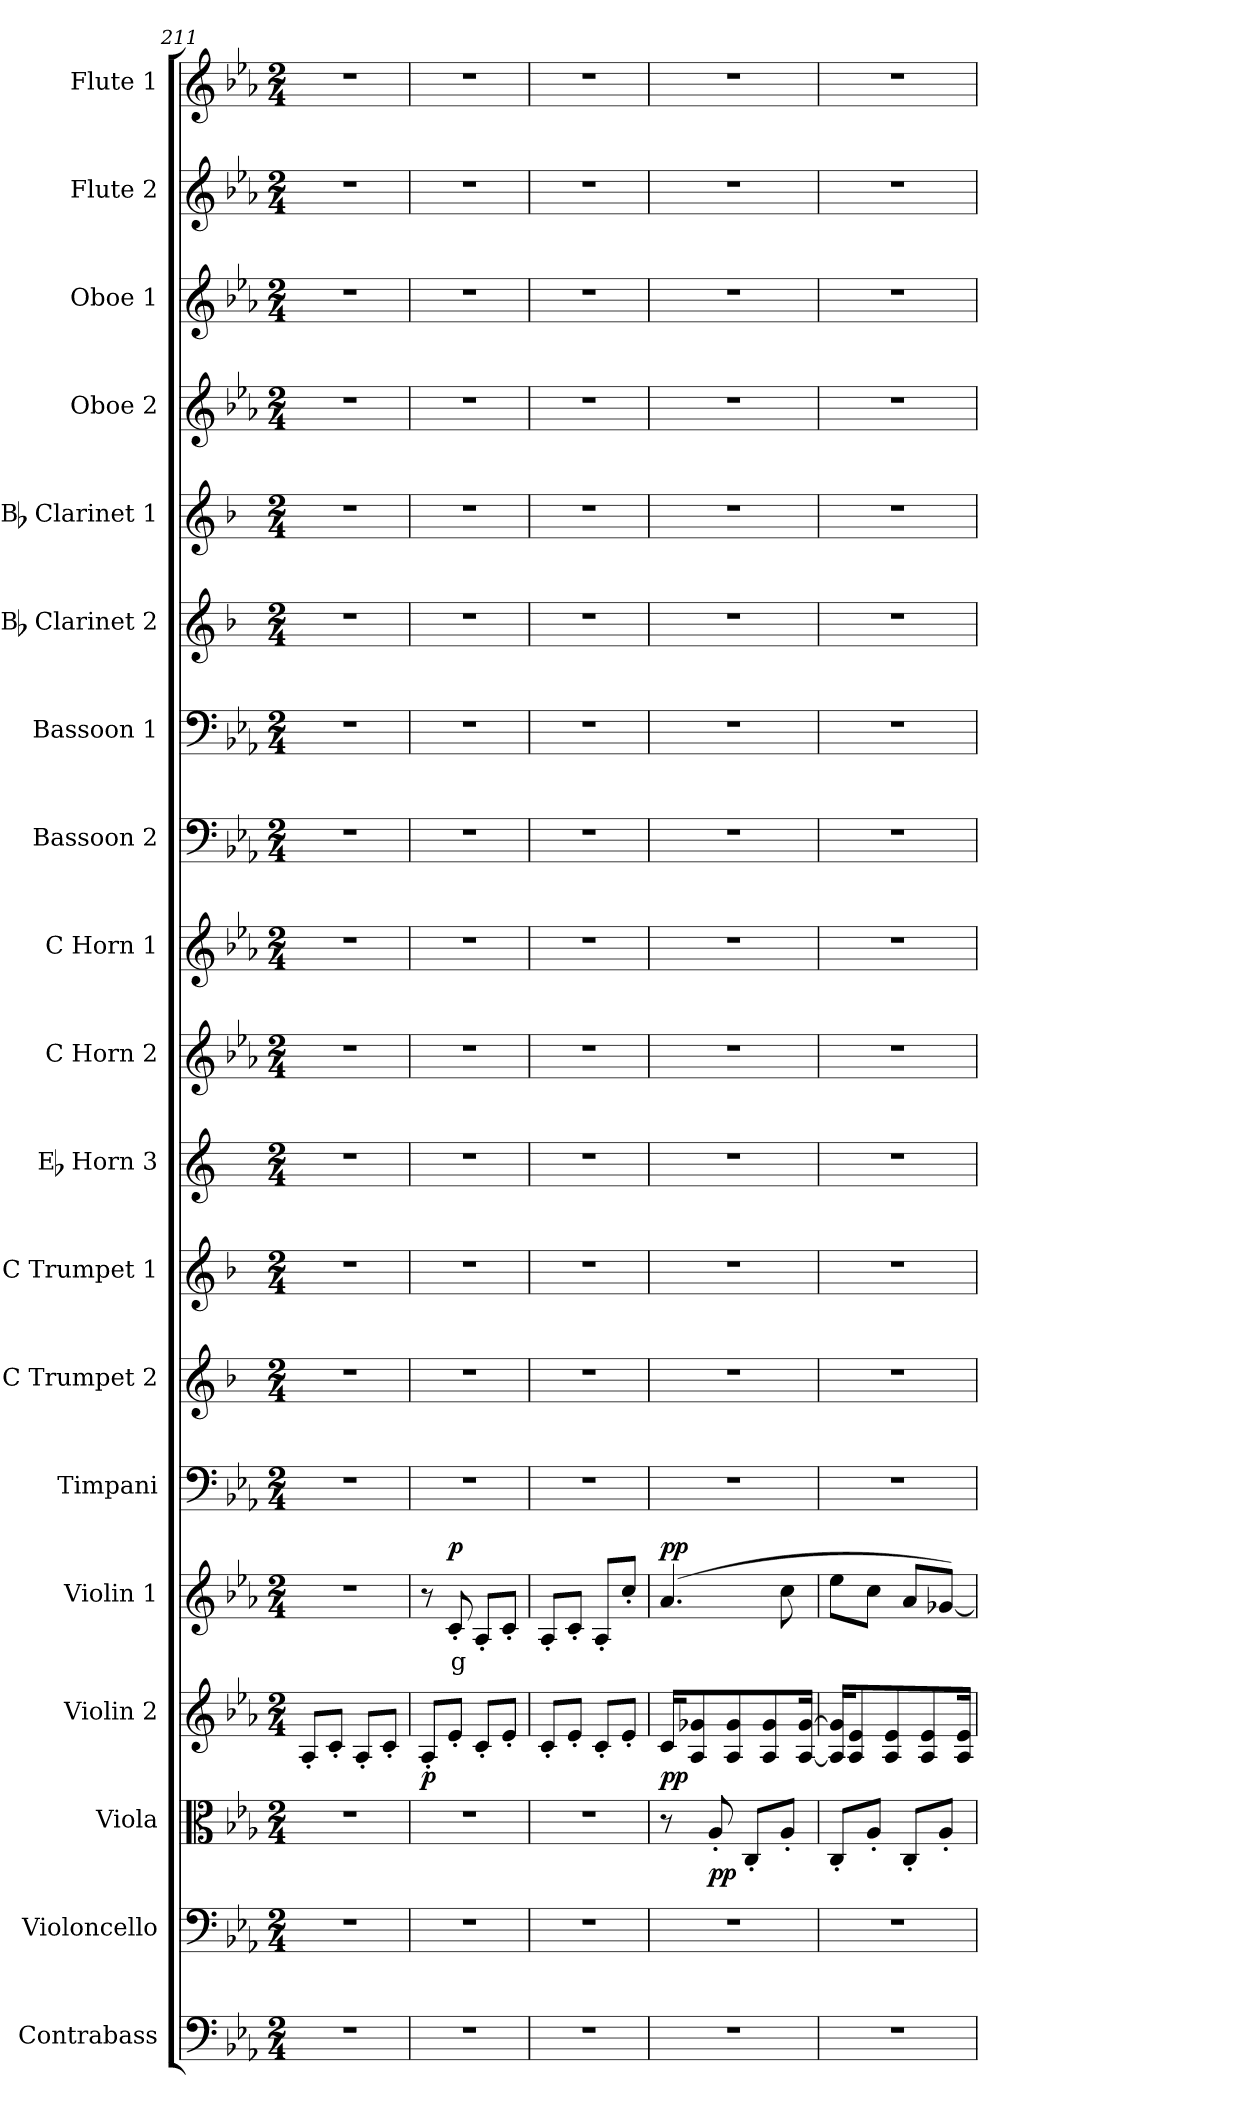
**kern	**kern	**kern	**dynam	**kern	**dynam	**kern	**text	**dynam	**kern	**kern	**kern	**kern	**kern	**kern	**kern	**kern	**kern	**kern	**kern	**kern	**kern	**kern
*part19	*part18	*part17	*part17	*part16	*part16	*part15	*part15	*part15	*part14	*part13	*part12	*part11	*part10	*part9	*part8	*part7	*part6	*part5	*part4	*part3	*part2	*part1
*staff19	*staff18	*staff17	*staff17	*staff16	*staff16	*staff15	*staff15	*staff15	*staff14	*staff13	*staff12	*staff11	*staff10	*staff9	*staff8	*staff7	*staff6	*staff5	*staff4	*staff3	*staff2	*staff1
*I"Contrabass	*I"Violoncello	*I"Viola	*	*I"Violin 2	*	*I"Violin 1	*	*	*I"Timpani	*I"C Trumpet 2	*I"C Trumpet 1	*I"Eb Horn 3	*I"C Horn 2	*I"C Horn 1	*I"Bassoon 2	*I"Bassoon 1	*I"Bb Clarinet 2	*I"Bb Clarinet 1	*I"Oboe 2	*I"Oboe 1	*I"Flute 2	*I"Flute 1
*I'Cb	*I'Vc	*I'Vla	*	*I'Vln 2	*	*I'Vln 1	*	*	*I'Timp	*I'Tpt 2	*I'Tpt 1	*I'Hn 3	*I'Hn 2	*I'Hn 1	*I'Bsn 2	*I'Bsn 1	*I'Cl 2	*I'Cl 1	*I'Ob 2	*I'Ob 1	*I'Fl 2	*I'Fl 1
*clefF4	*clefF4	*clefC3	*	*clefG2	*	*clefG2	*	*	*clefF4	*clefG2	*clefG2	*clefG2	*clefG2	*clefG2	*clefF4	*clefF4	*clefG2	*clefG2	*clefG2	*clefG2	*clefG2	*clefG2
*ITrd7c12	*	*	*	*	*	*	*	*	*	*ITrd1c2	*ITrd1c2	*ITrd5c9	*ITrd7c12	*ITrd7c12	*	*	*ITrd1c2	*ITrd1c2	*	*	*	*
*k[b-e-a-]	*k[b-e-a-]	*k[b-e-a-]	*	*k[b-e-a-]	*	*k[b-e-a-]	*	*	*k[b-e-a-]	*k[b-e-a-]	*k[b-e-a-]	*k[b-e-a-]	*k[b-e-a-]	*k[b-e-a-]	*k[b-e-a-]	*k[b-e-a-]	*k[b-e-a-]	*k[b-e-a-]	*k[b-e-a-]	*k[b-e-a-]	*k[b-e-a-]	*k[b-e-a-]
*M2/4	*M2/4	*M2/4	*	*M2/4	*	*M2/4	*	*	*M2/4	*M2/4	*M2/4	*M2/4	*M2/4	*M2/4	*M2/4	*M2/4	*M2/4	*M2/4	*M2/4	*M2/4	*M2/4	*M2/4
=211	=211	=211	=211	=211	=211	=211	=211	=211	=211	=211	=211	=211	=211	=211	=211	=211	=211	=211	=211	=211	=211	=211
2r	2r	2r	.	8A-'/L	.	2r	.	.	2r	2r	2r	2r	2r	2r	2r	2r	2r	2r	2r	2r	2r	2r
.	.	.	.	8c'/J	.	.	.	.	.	.	.	.	.	.	.	.	.	.	.	.	.	.
.	.	.	.	8A-'/L	.	.	.	.	.	.	.	.	.	.	.	.	.	.	.	.	.	.
.	.	.	.	8c'/J	.	.	.	.	.	.	.	.	.	.	.	.	.	.	.	.	.	.
!!LO:PB:g=z
=212	=212	=212	=212	=212	=212	=212	=212	=212	=212	=212	=212	=212	=212	=212	=212	=212	=212	=212	=212	=212	=212	=212
!	!	!	!	!	!LO:DY:b	!	!	!	!	!	!	!	!	!	!	!	!	!	!	!	!	!
2r	2r	2r	.	8A-'/L	p	8r	.	.	2r	2r	2r	2r	2r	2r	2r	2r	2r	2r	2r	2r	2r	2r
!	!	!	!	!	!	!	!LO:LY:b:color=#FF0000	!LO:DY:b	!	!	!	!	!	!	!	!	!	!	!	!	!	!
.	.	.	.	8e-'/J	.	8c'/	g	p	.	.	.	.	.	.	.	.	.	.	.	.	.	.
.	.	.	.	8c'/L	.	8A-'/L	.	.	.	.	.	.	.	.	.	.	.	.	.	.	.	.
.	.	.	.	8e-'/J	.	8c'/J	.	.	.	.	.	.	.	.	.	.	.	.	.	.	.	.
=213	=213	=213	=213	=213	=213	=213	=213	=213	=213	=213	=213	=213	=213	=213	=213	=213	=213	=213	=213	=213	=213	=213
2r	2r	2r	.	8c'/L	.	8A-'/L	.	.	2r	2r	2r	2r	2r	2r	2r	2r	2r	2r	2r	2r	2r	2r
.	.	.	.	8e-'/J	.	8c'/J	.	.	.	.	.	.	.	.	.	.	.	.	.	.	.	.
.	.	.	.	8c'/L	.	8A-'/L	.	.	.	.	.	.	.	.	.	.	.	.	.	.	.	.
.	.	.	.	8e-'/J	.	8cc'/J	.	.	.	.	.	.	.	.	.	.	.	.	.	.	.	.
=214	=214	=214	=214	=214	=214	=214	=214	=214	=214	=214	=214	=214	=214	=214	=214	=214	=214	=214	=214	=214	=214	=214
!	!	!	!	!	!LO:DY:b	!	!	!LO:DY:b	!	!	!	!	!	!	!	!	!	!	!	!	!	!
2r	2r	8r	.	16c/KL	pp	(4.a-/	.	pp	2r	2r	2r	2r	2r	2r	2r	2r	2r	2r	2r	2r	2r	2r
.	.	.	.	8A-/ 8g-X/	.	.	.	.	.	.	.	.	.	.	.	.	.	.	.	.	.	.
!	!	!	!LO:DY:b	!	!	!	!	!	!	!	!	!	!	!	!	!	!	!	!	!	!	!
.	.	8A-'/	pp	.	.	.	.	.	.	.	.	.	.	.	.	.	.	.	.	.	.	.
.	.	.	.	8A-/ 8g-/	.	.	.	.	.	.	.	.	.	.	.	.	.	.	.	.	.	.
.	.	8C'/L	.	.	.	.	.	.	.	.	.	.	.	.	.	.	.	.	.	.	.	.
.	.	.	.	8A-/ 8g-/	.	.	.	.	.	.	.	.	.	.	.	.	.	.	.	.	.	.
.	.	8A-'/J	.	.	.	8cc\	.	.	.	.	.	.	.	.	.	.	.	.	.	.	.	.
.	.	.	.	[16A-/ [16g-/Jk	.	.	.	.	.	.	.	.	.	.	.	.	.	.	.	.	.	.
=215	=215	=215	=215	=215	=215	=215	=215	=215	=215	=215	=215	=215	=215	=215	=215	=215	=215	=215	=215	=215	=215	=215
2r	2r	8C'/L	.	16A-/] 16g-/]KL	.	8ee-\L	.	.	2r	2r	2r	2r	2r	2r	2r	2r	2r	2r	2r	2r	2r	2r
.	.	.	.	8A-/ 8e-/	.	.	.	.	.	.	.	.	.	.	.	.	.	.	.	.	.	.
.	.	8A-'/J	.	.	.	8cc\J	.	.	.	.	.	.	.	.	.	.	.	.	.	.	.	.
.	.	.	.	8A-/ 8e-/	.	.	.	.	.	.	.	.	.	.	.	.	.	.	.	.	.	.
.	.	8C'/L	.	.	.	8a-/L	.	.	.	.	.	.	.	.	.	.	.	.	.	.	.	.
.	.	.	.	8A-/ 8e-/	.	.	.	.	.	.	.	.	.	.	.	.	.	.	.	.	.	.
.	.	8A-'/J	.	.	.	[8g-X/J)	.	.	.	.	.	.	.	.	.	.	.	.	.	.	.	.
.	.	.	.	16A-/ 16e-/Jk	.	.	.	.	.	.	.	.	.	.	.	.	.	.	.	.	.	.
=	=	=	=	=	=	=	=	=	=	=	=	=	=	=	=	=	=	=	=	=	=	=
*-	*-	*-	*-	*-	*-	*-	*-	*-	*-	*-	*-	*-	*-	*-	*-	*-	*-	*-	*-	*-	*-	*-
